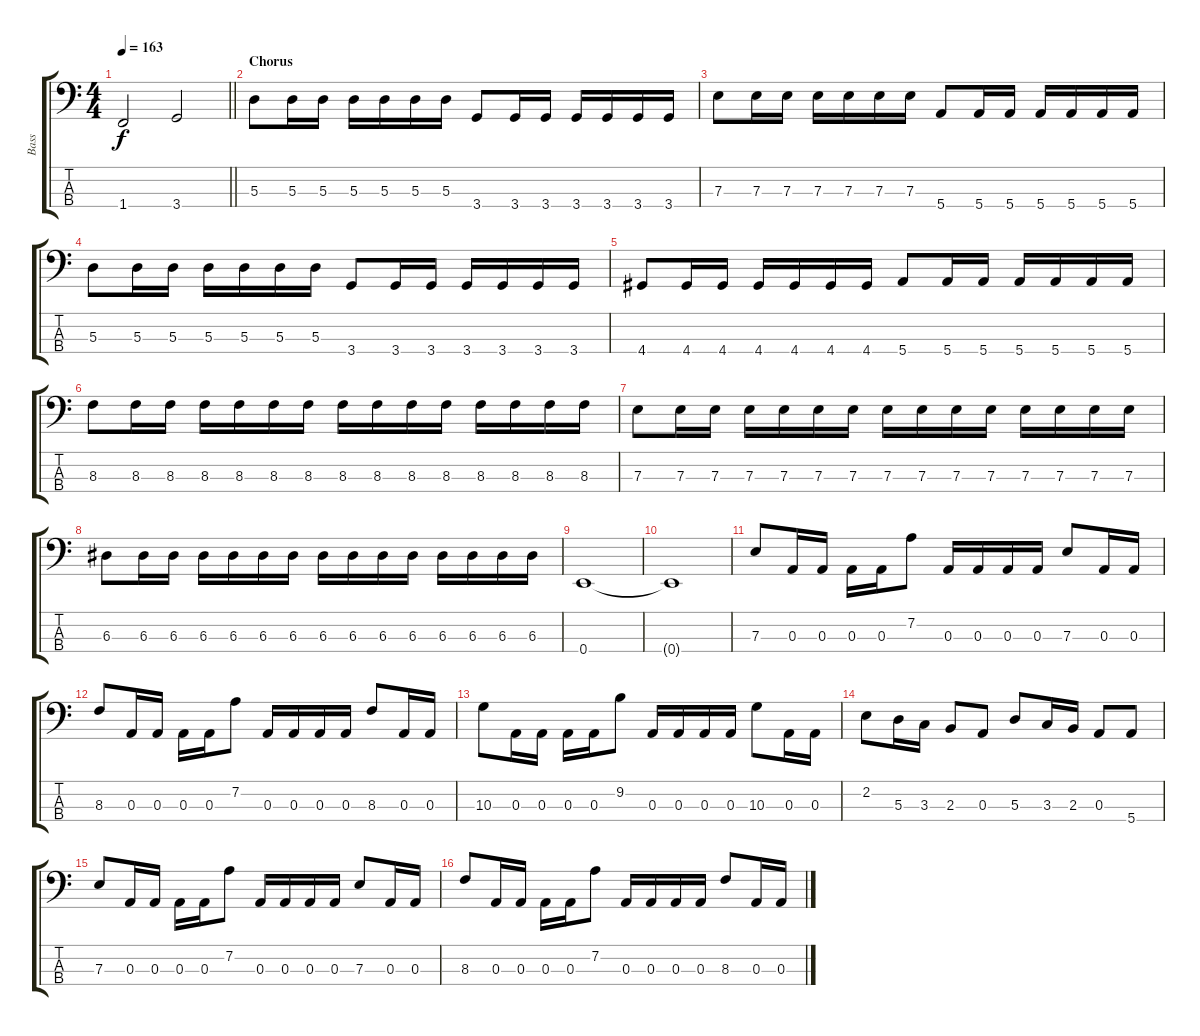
\track ("Bass" "Bass") {instrument electricbasspick}
\staff {score tabs}
\tuning (G2 D2 A1 E1) {hide}
\ts (4 4)
\tempo 163
\clef f4
\barLineRight lightlight
\ks c
1.4.2{dy f} 3.4.2 |
\section ("" "Chorus")
5.3.8 5.3.16 5.3.16 5.3.16 5.3.16 5.3.16 5.3.16 3.4.8 3.4.16 3.4.16 3.4.16 3.4.16 3.4.16 3.4.16 |
7.3.8 7.3.16 7.3.16 7.3.16 7.3.16 7.3.16 7.3.16 5.4.8 5.4.16 5.4.16 5.4.16 5.4.16 5.4.16 5.4.16 |
5.3.8 5.3.16 5.3.16 5.3.16 5.3.16 5.3.16 5.3.16 3.4.8 3.4.16 3.4.16 3.4.16 3.4.16 3.4.16 3.4.16 |
4.4.8 4.4.16 4.4.16 4.4.16 4.4.16 4.4.16 4.4.16 5.4.8 5.4.16 5.4.16 5.4.16 5.4.16 5.4.16 5.4.16 |
8.3.8 8.3.16 8.3.16 8.3.16 8.3.16 8.3.16 8.3.16 8.3.16 8.3.16 8.3.16 8.3.16 8.3.16 8.3.16 8.3.16 8.3.16 |
7.3.8 7.3.16 7.3.16 7.3.16 7.3.16 7.3.16 7.3.16 7.3.16 7.3.16 7.3.16 7.3.16 7.3.16 7.3.16 7.3.16 7.3.16 |
6.3.8 6.3.16 6.3.16 6.3.16 6.3.16 6.3.16 6.3.16 6.3.16 6.3.16 6.3.16 6.3.16 6.3.16 6.3.16 6.3.16 6.3.16 |
0.4.1 |
0.4{t}.1 |
7.3.8 0.3.16 0.3.16 0.3.16 0.3.16 7.2.8 0.3.16 0.3.16 0.3.16 0.3.16 7.3.8 0.3.16 0.3.16 |
8.3.8 0.3.16 0.3.16 0.3.16 0.3.16 7.2.8 0.3.16 0.3.16 0.3.16 0.3.16 8.3.8 0.3.16 0.3.16 |
10.3.8 0.3.16 0.3.16 0.3.16 0.3.16 9.2.8 0.3.16 0.3.16 0.3.16 0.3.16 10.3.8 0.3.16 0.3.16 |
2.2.8 5.3.16 3.3.16 2.3.8 0.3.8 5.3.8 3.3.16 2.3.16 0.3.8 5.4.8 |
7.3.8 0.3.16 0.3.16 0.3.16 0.3.16 7.2.8 0.3.16 0.3.16 0.3.16 0.3.16 7.3.8 0.3.16 0.3.16 |
8.3.8 0.3.16 0.3.16 0.3.16 0.3.16 7.2.8 0.3.16 0.3.16 0.3.16 0.3.16 8.3.8 0.3.16 0.3.16
